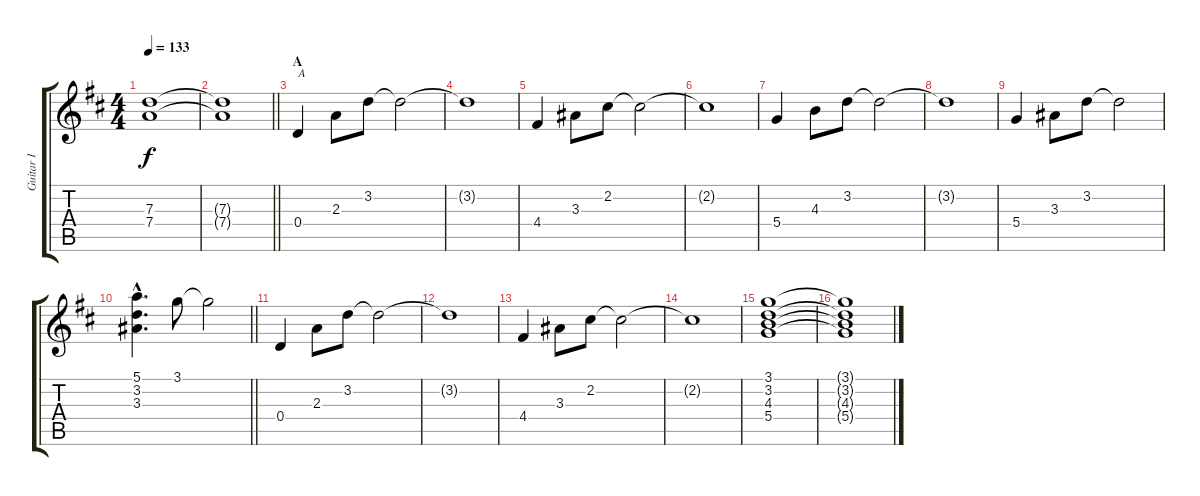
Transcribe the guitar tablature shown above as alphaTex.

\track ("Guitar I" "Guitar I") {instrument distortionguitar}
\staff {score tabs}
\tuning (E4 B3 G3 D3 A2 E2) {hide}
\ts (4 4)
\tempo 133
\clef g2
\ks d
(7.3{t} 7.4{t}).1{dy f} |
\barLineRight lightlight
(7.3{t} 7.4{t}).1 |
\section ("" "A")
0.4.4{txt "A"} 2.3.8 3.2.8 3.2{t}.2 |
3.2{t}.1 |
4.4.4 3.3.8 2.2.8 2.2{t}.2 |
2.2{t}.1 |
5.4.4 4.3.8 3.2.8 3.2{t}.2 |
3.2{t}.1 |
5.4.4 3.3.8 3.2.8 3.2{t}.2 |
\barLineRight lightlight
(5.1{hac} 3.2{hac} 3.3{hac}).4{d} 3.1.8 3.1{t}.2 |
0.4.4 2.3.8 3.2.8 3.2{t}.2 |
3.2{t}.1 |
4.4.4 3.3.8 2.2.8 2.2{t}.2 |
2.2{t}.1 |
(3.1 3.2 4.3 5.4).1 |
(3.1{t} 3.2{t} 4.3{t} 5.4{t}).1
